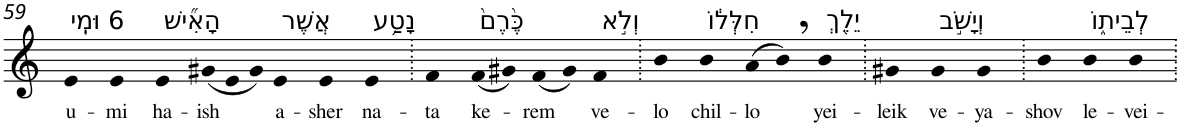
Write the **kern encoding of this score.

**kern	**text
*part1	*part1
*staff1	*staff1
*I"Piano	*
*I'Pno	*
!!LO:PB:g=z
*clefG2	*
*k[]	*
=59	=59
!LO:TX:a:t=6 וּמִֽי	!
!	!LO:LY:b
4e	u-
!	!LO:LY:b
4e	-mi
!LO:TX:a:t=הָאִ֞ישׁ	!
!	!LO:LY:b
4e	ha-
!	!LO:LY:b
(12g#X	-ish
12e	.
12g#)	.
!LO:TX:a:t=אֲשֶׁר	!
!	!LO:LY:b
4e	a-
!	!LO:LY:b
4e	-sher
!LO:TX:a:t=נָטַ֥ע	!
!	!LO:LY:b
4e	na-
=60.	=60.
!	!LO:LY:b
4f	-ta
!LO:TX:a:t=כֶּ֙רֶם֙	!
!	!LO:LY:b
(8f	ke-
8g#X)	.
!	!LO:LY:b
(8f	-rem
8g#)	.
!LO:TX:a:t=וְלֹ֣א	!
!	!LO:LY:b
4f	ve-
=61.	=61.
!	!LO:LY:b
4b	-lo
!LO:TX:a:t=חִלְּל֔וֹ	!
!	!LO:LY:b
4b	chil-
!	!LO:LY:b
(8a	-lo
8b,)	.
!LO:TX:a:t=יֵלֵ֖ךְ	!
!	!LO:LY:b
4b	yei-
=62.	=62.
!	!LO:LY:b
4g#X	-leik
!LO:TX:a:t=וְיָשֹׁ֣ב	!
!	!LO:LY:b
4g#	ve-
!	!LO:LY:b
4g#	-ya-
=63.	=63.
!	!LO:LY:b
4b	-shov
!LO:TX:a:t=לְבֵית֑וֹ	!
!	!LO:LY:b
4b	le-
!	!LO:LY:b
4b	-vei-
=.	=.
*-	*-
